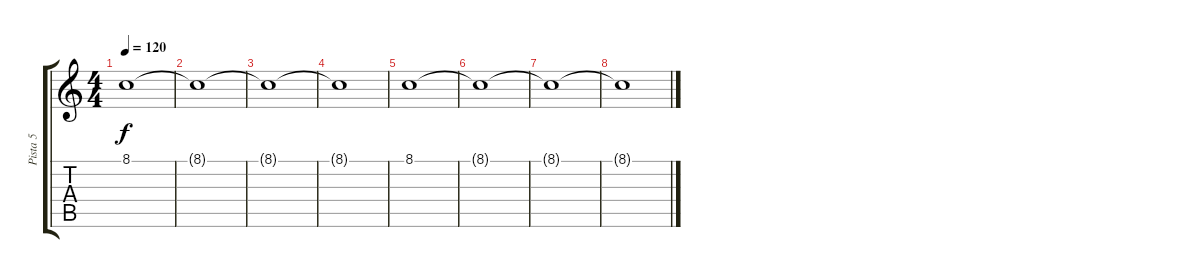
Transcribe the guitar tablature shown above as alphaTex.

\track ("Pista 5" "Pista 5") {instrument stringensemble1}
\staff {score tabs}
\tuning (E4 B3 G3 D3 A2 E2) {hide}
\ts (4 4)
\tempo 120
\clef g2
\ks c
8.1{t}.1{dy f} |
8.1{t}.1 |
8.1{t}.1 |
8.1{t}.1 |
8.1.1 |
8.1{t}.1 |
8.1{t}.1 |
8.1{t}.1
